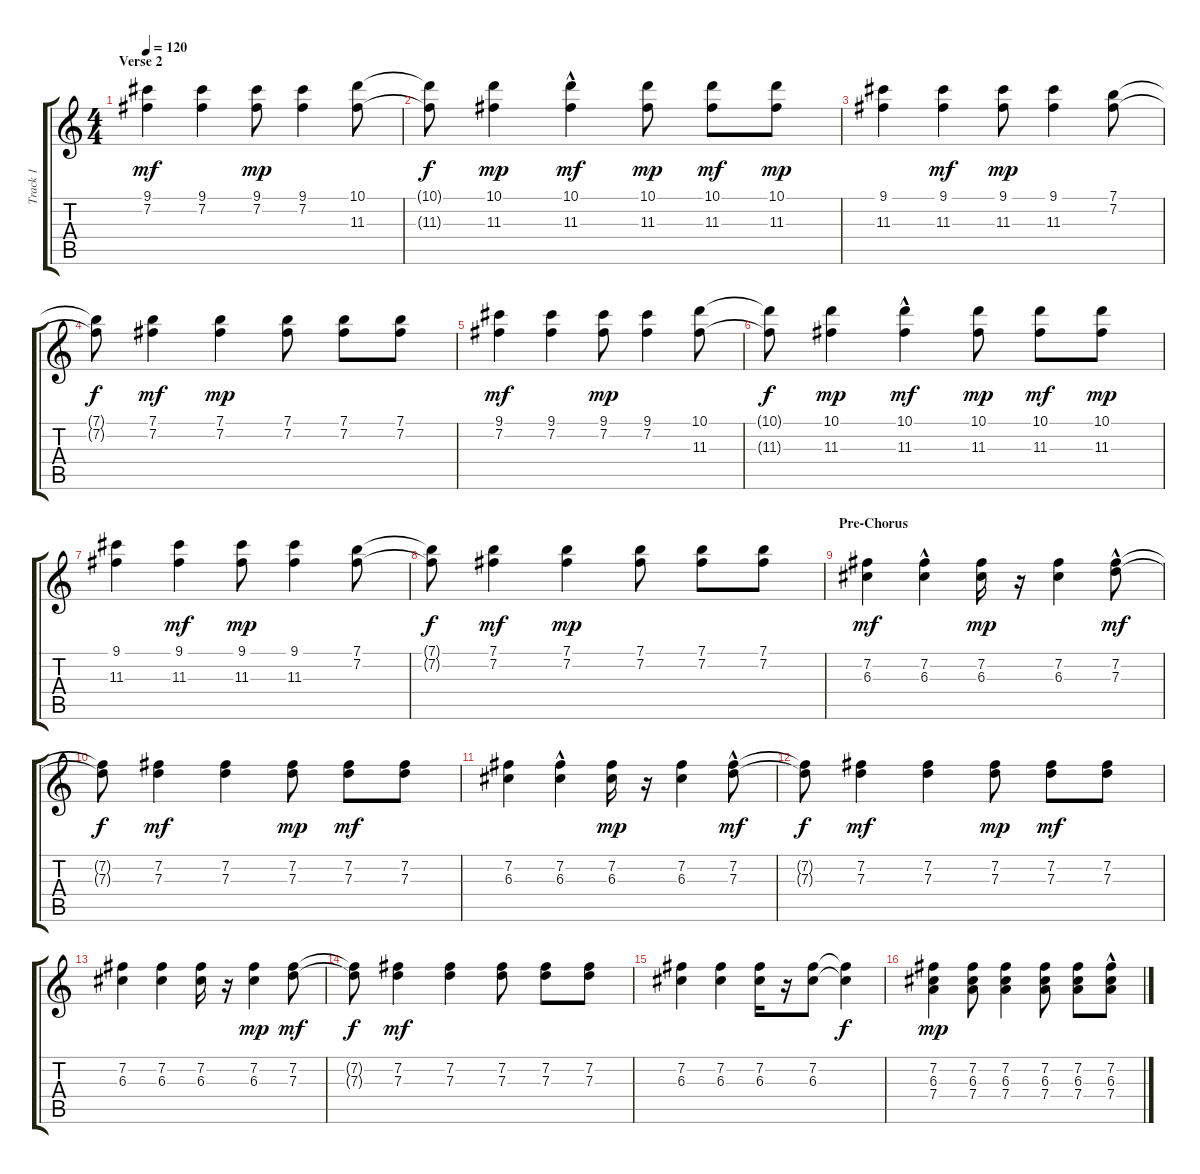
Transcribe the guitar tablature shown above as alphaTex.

\track ("Track 1" "Track 1") {instrument acousticguitarsteel}
\staff {score tabs}
\tuning (E4 B3 G3 D3 A2 E2) {hide}
\ts (4 4)
\section ("" "Verse 2")
\tempo 120
\clef g2
\ks c
(9.1 7.2).4{dy mf} (9.1 7.2).4 (9.1 7.2).8{dy mp} (9.1 7.2).4 (10.1 11.3).8 |
(10.1{t} 11.3{t}).8{dy f} (10.1 11.3).4{dy mp} (10.1{hac} 11.3).4{dy mf} (10.1 11.3).8{dy mp} (10.1 11.3).8{dy mf} (10.1 11.3).8{dy mp} |
(9.1 11.3).4 (9.1 11.3).4{dy mf} (9.1 11.3).8{dy mp} (9.1 11.3).4 (7.1 7.2).8 |
(7.1{t} 7.2{t}).8{dy f} (7.1 7.2).4{dy mf} (7.1 7.2).4{dy mp} (7.1 7.2).8 (7.1 7.2).8 (7.1 7.2).8 |
(9.1 7.2).4{dy mf} (9.1 7.2).4 (9.1 7.2).8{dy mp} (9.1 7.2).4 (10.1 11.3).8 |
(10.1{t} 11.3{t}).8{dy f} (10.1 11.3).4{dy mp} (10.1{hac} 11.3).4{dy mf} (10.1 11.3).8{dy mp} (10.1 11.3).8{dy mf} (10.1 11.3).8{dy mp} |
(9.1 11.3).4 (9.1 11.3).4{dy mf} (9.1 11.3).8{dy mp} (9.1 11.3).4 (7.1 7.2).8 |
(7.1{t} 7.2{t}).8{dy f} (7.1 7.2).4{dy mf} (7.1 7.2).4{dy mp} (7.1 7.2).8 (7.1 7.2).8 (7.1 7.2).8 |
\section ("" "Pre-Chorus")
(7.2 6.3).4{dy mf} (7.2 6.3{hac}).4 (7.2 6.3).16{dy mp} r.16 (7.2 6.3).4 (7.2 7.3{hac}).8{dy mf} |
(7.2{t} 7.3{t}).8{dy f} (7.2 7.3).4{dy mf} (7.2 7.3).4 (7.2 7.3).8{dy mp} (7.2 7.3).8{dy mf} (7.2 7.3).8 |
(7.2 6.3).4 (7.2 6.3{hac}).4 (7.2 6.3).16{dy mp} r.16 (7.2 6.3).4 (7.2 7.3{hac}).8{dy mf} |
(7.2{t} 7.3{t}).8{dy f} (7.2 7.3).4{dy mf} (7.2 7.3).4 (7.2 7.3).8{dy mp} (7.2 7.3).8{dy mf} (7.2 7.3).8 |
(7.2 6.3).4 (7.2 6.3).4 (7.2 6.3).16 r.16 (7.2 6.3).4{dy mp} (7.2 7.3).8{dy mf} |
(7.2{t} 7.3{t}).8{dy f} (7.2 7.3).4{dy mf} (7.2 7.3).4 (7.2 7.3).8 (7.2 7.3).8 (7.2 7.3).8 |
(7.2 6.3).4 (7.2 6.3).4 (7.2 6.3).16 r.16 (7.2 6.3).8 (7.2{t} 6.3{t}).4{dy f} |
(7.2 6.3 7.4).4{dy mp} (7.2 6.3 7.4).8 (7.2 6.3 7.4).4 (7.2 6.3 7.4).8 (7.2 6.3 7.4).8 (7.2{hac} 6.3 7.4{hac}).8
